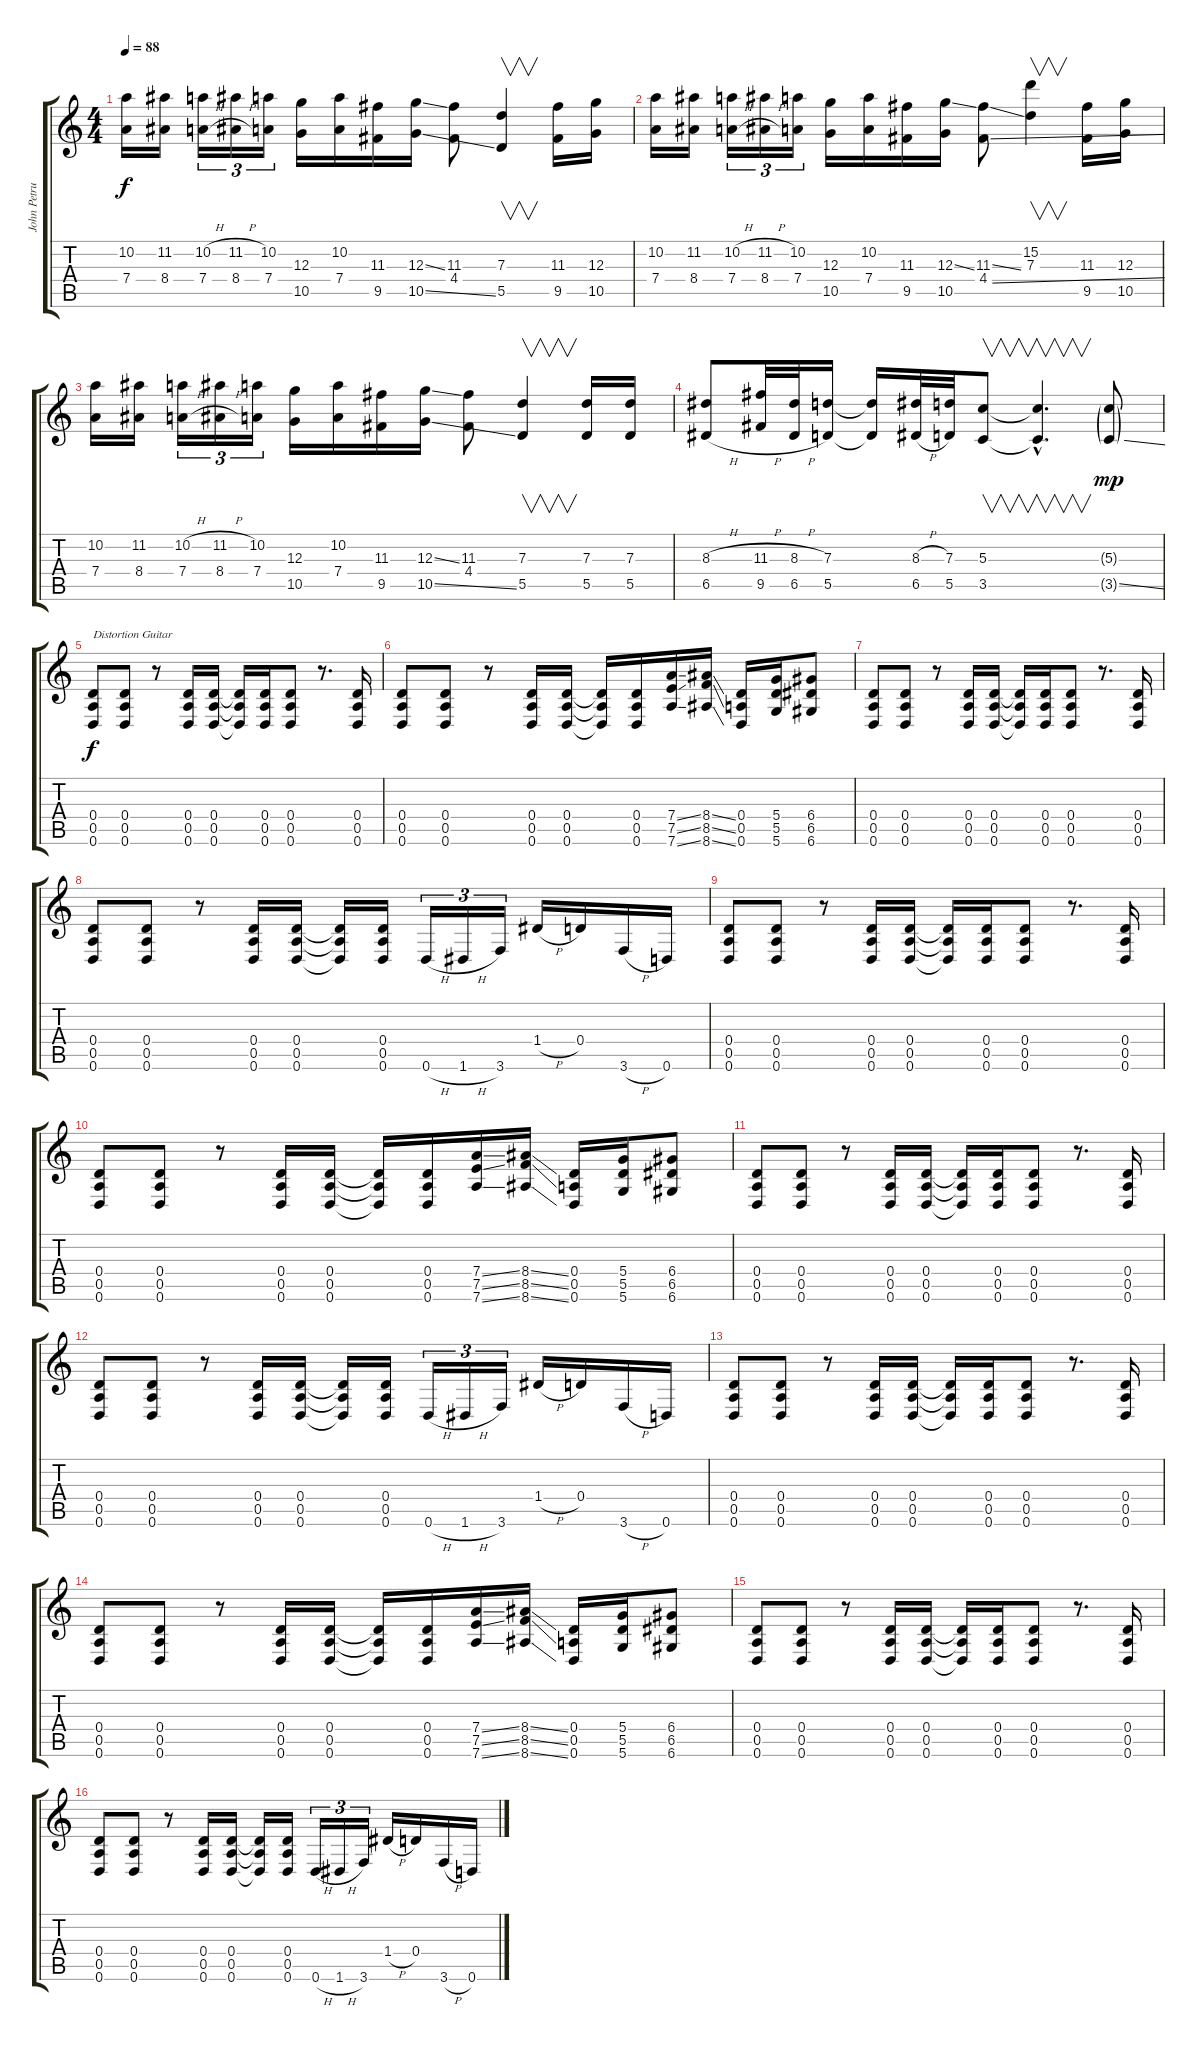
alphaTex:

\track ("John Petrucci - 6 Strings Guitar Dropped" "John Petru") {instrument acousticguitarsteel}
\staff {score tabs}
\tuning (E4 B3 G3 D3 A2 D2) {hide}
\ts (4 4)
\tempo 88
\clef g2
\ks c
(10.2 7.4).16{dy f} (11.2 8.4).16 (10.2{h} 7.4{h}).16{tu (3 2)} (11.2{h} 8.4{h}).16{tu (3 2)} (10.2 7.4).16{tu (3 2)} (12.3 10.5).16 (10.2 7.4).16 (11.3 9.5).16 (12.3{ss} 10.5{ss}).16 (11.3 4.4).8 (7.3 5.5).4{v} (11.3 9.5).16 (12.3 10.5).16 |
(10.2 7.4).16 (11.2 8.4).16 (10.2{h} 7.4{h}).16{tu (3 2)} (11.2{h} 8.4{h}).16{tu (3 2)} (10.2 7.4).16{tu (3 2)} (12.3 10.5).16 (10.2 7.4).16 (11.3 9.5).16 (12.3{ss} 10.5).16 (11.3{ss} 4.4{ss}).8 (15.2 7.3).4{v} (11.3 9.5).16 (12.3 10.5).16 |
(10.2 7.4).16 (11.2 8.4).16 (10.2{h} 7.4{h}).16{tu (3 2)} (11.2{h} 8.4{h}).16{tu (3 2)} (10.2 7.4).16{tu (3 2)} (12.3 10.5).16 (10.2 7.4).16 (11.3 9.5).16 (12.3{ss} 10.5{ss}).16 (11.3 4.4).8 (7.3 5.5).4{v} (7.3 5.5).16 (7.3 5.5).16 |
(8.3{h} 6.5{h}).8 (11.3{h} 9.5{h}).32 (8.3{h} 6.5{h}).32 (7.3 5.5).16 (7.3{t} 5.5{t}).16 (8.3{h} 6.5{h}).32 (7.3 5.5).32 (5.3 3.5).8{v} (5.3{hac t} 3.5{hac t}).4{v d} (5.3{g} 3.5{ss g}).8{dy mp} |
(0.4 0.5 0.6).8{txt "Distortion Guitar" dy f instrument distortionguitar} (0.4 0.5 0.6).8 r.8 (0.4 0.5 0.6).16 (0.4 0.5 0.6).16 (0.4{t} 0.5{t} 0.6{t}).16 (0.4 0.5 0.6).16 (0.4 0.5 0.6).8 r.8{d} (0.4 0.5 0.6).16 |
(0.4 0.5 0.6).8 (0.4 0.5 0.6).8 r.8 (0.4 0.5 0.6).16 (0.4 0.5 0.6).16 (0.4{t} 0.5{t} 0.6{t}).16 (0.4 0.5 0.6).16 (7.4{ss} 7.5{ss} 7.6{ss}).16 (8.4{ss} 8.5{ss} 8.6{ss}).16 (0.4 0.5 0.6).16 (5.4 5.5 5.6).16 (6.4 6.5 6.6).8 |
(0.4 0.5 0.6).8 (0.4 0.5 0.6).8 r.8 (0.4 0.5 0.6).16 (0.4 0.5 0.6).16 (0.4{t} 0.5{t} 0.6{t}).16 (0.4 0.5 0.6).16 (0.4 0.5 0.6).8 r.8{d} (0.4 0.5 0.6).16 |
(0.4 0.5 0.6).8 (0.4 0.5 0.6).8 r.8 (0.4 0.5 0.6).16 (0.4 0.5 0.6).16 (0.4{t} 0.5{t} 0.6{t}).16 (0.4 0.5 0.6).16 0.6{h}.16{tu (3 2)} 1.6{h}.16{tu (3 2)} 3.6.16{tu (3 2)} 1.4{h}.16 0.4.16 3.6{h}.16 0.6.16 |
(0.4 0.5 0.6).8 (0.4 0.5 0.6).8 r.8 (0.4 0.5 0.6).16 (0.4 0.5 0.6).16 (0.4{t} 0.5{t} 0.6{t}).16 (0.4 0.5 0.6).16 (0.4 0.5 0.6).8 r.8{d} (0.4 0.5 0.6).16 |
(0.4 0.5 0.6).8 (0.4 0.5 0.6).8 r.8 (0.4 0.5 0.6).16 (0.4 0.5 0.6).16 (0.4{t} 0.5{t} 0.6{t}).16 (0.4 0.5 0.6).16 (7.4{ss} 7.5{ss} 7.6{ss}).16 (8.4{ss} 8.5{ss} 8.6{ss}).16 (0.4 0.5 0.6).16 (5.4 5.5 5.6).16 (6.4 6.5 6.6).8 |
(0.4 0.5 0.6).8 (0.4 0.5 0.6).8 r.8 (0.4 0.5 0.6).16 (0.4 0.5 0.6).16 (0.4{t} 0.5{t} 0.6{t}).16 (0.4 0.5 0.6).16 (0.4 0.5 0.6).8 r.8{d} (0.4 0.5 0.6).16 |
(0.4 0.5 0.6).8 (0.4 0.5 0.6).8 r.8 (0.4 0.5 0.6).16 (0.4 0.5 0.6).16 (0.4{t} 0.5{t} 0.6{t}).16 (0.4 0.5 0.6).16 0.6{h}.16{tu (3 2)} 1.6{h}.16{tu (3 2)} 3.6.16{tu (3 2)} 1.4{h}.16 0.4.16 3.6{h}.16 0.6.16 |
(0.4 0.5 0.6).8 (0.4 0.5 0.6).8 r.8 (0.4 0.5 0.6).16 (0.4 0.5 0.6).16 (0.4{t} 0.5{t} 0.6{t}).16 (0.4 0.5 0.6).16 (0.4 0.5 0.6).8 r.8{d} (0.4 0.5 0.6).16 |
(0.4 0.5 0.6).8 (0.4 0.5 0.6).8 r.8 (0.4 0.5 0.6).16 (0.4 0.5 0.6).16 (0.4{t} 0.5{t} 0.6{t}).16 (0.4 0.5 0.6).16 (7.4{ss} 7.5{ss} 7.6{ss}).16 (8.4{ss} 8.5{ss} 8.6{ss}).16 (0.4 0.5 0.6).16 (5.4 5.5 5.6).16 (6.4 6.5 6.6).8 |
(0.4 0.5 0.6).8 (0.4 0.5 0.6).8 r.8 (0.4 0.5 0.6).16 (0.4 0.5 0.6).16 (0.4{t} 0.5{t} 0.6{t}).16 (0.4 0.5 0.6).16 (0.4 0.5 0.6).8 r.8{d} (0.4 0.5 0.6).16 |
(0.4 0.5 0.6).8 (0.4 0.5 0.6).8 r.8 (0.4 0.5 0.6).16 (0.4 0.5 0.6).16 (0.4{t} 0.5{t} 0.6{t}).16 (0.4 0.5 0.6).16 0.6{h}.16{tu (3 2)} 1.6{h}.16{tu (3 2)} 3.6.16{tu (3 2)} 1.4{h}.16 0.4.16 3.6{h}.16 0.6.16
